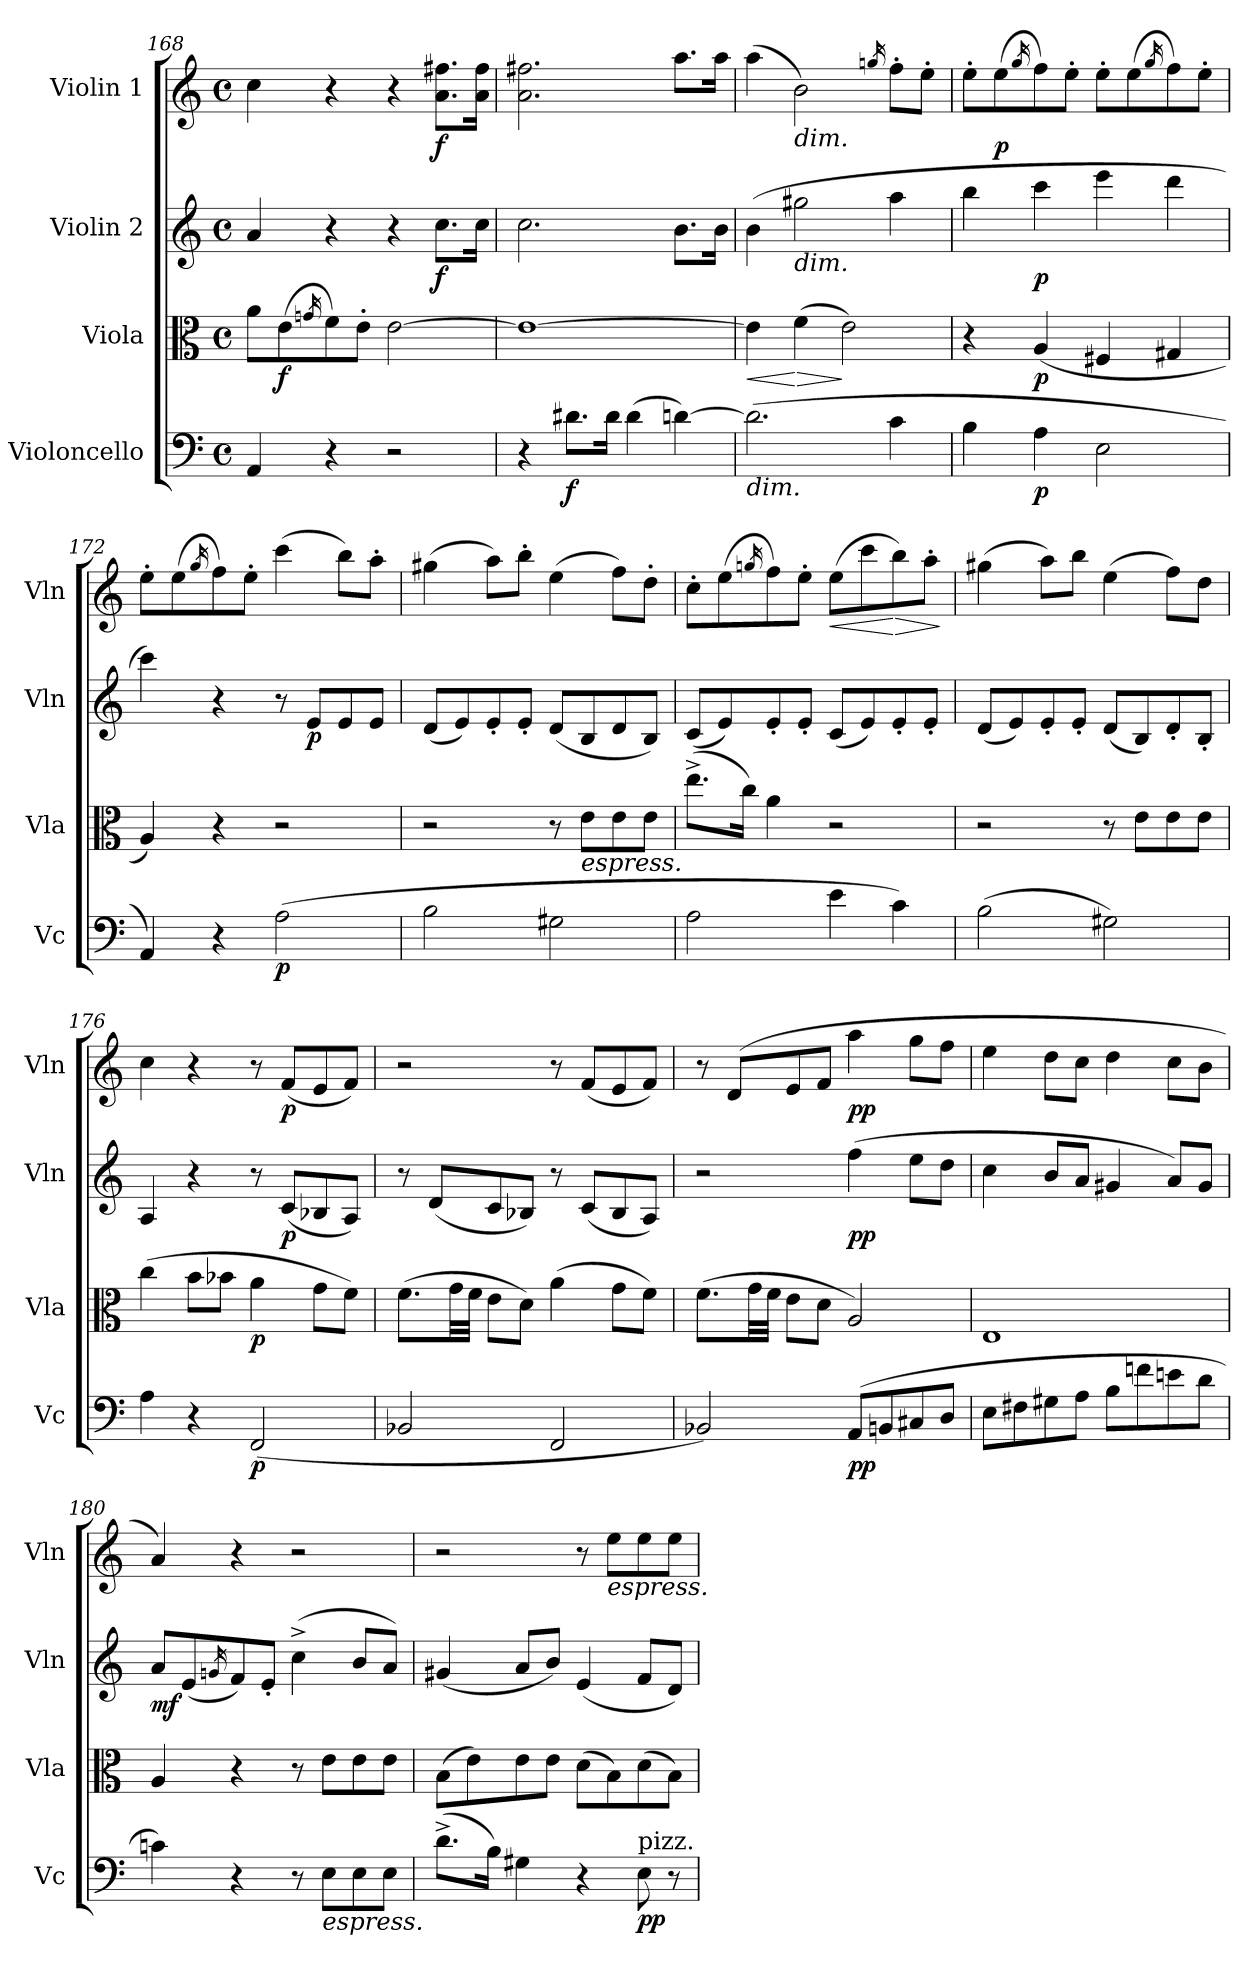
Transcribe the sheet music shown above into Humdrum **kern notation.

**kern	**dynam	**kern	**dynam	**kern	**dynam	**kern	**dynam
*part4	*part4	*part3	*part3	*part2	*part2	*part1	*part1
*staff4	*staff4	*staff3	*staff3	*staff2	*staff2	*staff1	*staff1
*I"Violoncello	*	*I"Viola	*	*I"Violin 2	*	*I"Violin 1	*
*I'Vc	*	*I'Vla	*	*I'Vln	*	*I'Vln	*
*clefF4	*	*clefC3	*	*clefG2	*	*clefG2	*
*k[]	*	*k[]	*	*k[]	*	*k[]	*
*M4/4	*	*M4/4	*	*M4/4	*	*M4/4	*
*met(c)	*	*met(c)	*	*met(c)	*	*met(c)	*
=168	=168	=168	=168	=168	=168	=168	=168
4AA/	.	8a\L	.	4a/	.	4cc\	.
!	!	!	!LO:DY:b	!	!	!	!
.	.	(8e\	f	.	.	.	.
.	.	16qgn/	.	.	.	.	.
4r	.	8f\)	.	4r	.	4r	.
.	.	8e'\J	.	.	.	.	.
2r	.	[2e\	.	4r	.	4r	.
!	!	!	!	!	!LO:DY:b	!	!LO:DY:b
.	.	.	.	8.cc\L	f	8.a\ 8.ff#X\L	f
.	.	.	.	16cc\Jk	.	16a\ 16ff#\Jk	.
!!LO:LB:g=z
=169	=169	=169	=169	=169	=169	=169	=169
4r	.	1e_	.	2.cc\	.	2.a\ 2.ff#X\	.
!	!LO:DY:b	!	!	!	!	!	!
8.d#X\L	f	.	.	.	.	.	.
16d#\Jk	.	.	.	.	.	.	.
(4d#\	.	.	.	.	.	.	.
[4dn\)	.	.	.	8.b\L	.	8.aa\L	.
.	.	.	.	16b\Jk	.	16aa\Jk	.
=170	=170	=170	=170	=170	=170	=170	=170
!LO:TX:b:i:t=dim.	!	!	!	!	!	!	!
!	!	!	!LO:HP:b	!	!	!	!
(2.d\]	.	4e\]	<	(4b\	.	(4aa\	.
!	!	!	!	!	!	!LO:TX:b:i:t=dim.	!
!	!	!	!	!LO:TX:b:i:t=dim.	!	!	!
!	!	!	!LO:HP:n=1:b	!	!	!	!
.	.	(4f\	[ >	2gg#X\	.	2b\)	.
.	.	2e\)	]	.	.	.	.
.	.	.	.	.	.	16qggn/	.
4c\	.	.	.	4aa\	.	8ff'\L	.
.	.	.	.	.	.	8ee'\J	.
=171	=171	=171	=171	=171	=171	=171	=171
4B\	.	4r	.	4bb\	.	8ee'\L	.
!	!	!	!	!	!	!	!LO:DY:b
.	.	.	.	.	.	(8ee\	p
.	.	.	.	.	.	16qgg/	.
!	!LO:DY:b	!	!LO:DY:b	!	!LO:DY:b	!	!
4A\	p	(4A/	p	4ccc\	p	8ff\)	.
.	.	.	.	.	.	8ee'\J	.
2E\	.	4F#X/	.	4eee\	.	8ee'\L	.
.	.	.	.	.	.	(8ee\	.
.	.	.	.	.	.	16qgg/	.
.	.	4G#X/	.	4ddd\	.	8ff\)	.
.	.	.	.	.	.	8ee'\J	.
=172	=172	=172	=172	=172	=172	=172	=172
4AA/)	.	4A/)	.	4ccc\)	.	8ee'\L	.
.	.	.	.	.	.	(8ee\	.
.	.	.	.	.	.	16qgg/	.
4r	.	4r	.	4r	.	8ff\)	.
.	.	.	.	.	.	8ee'\J	.
!	!LO:DY:b	!	!	!	!	!	!
(2A\	p	2r	.	8r	.	(4ccc\	.
!	!	!	!	!	!LO:DY:b	!	!
.	.	.	.	8e/L	p	.	.
.	.	.	.	8e/	.	8bb\L)	.
.	.	.	.	8e/J	.	8aa'\J	.
=173	=173	=173	=173	=173	=173	=173	=173
2B\	.	2r	.	(8d/L	.	(4gg#X\	.
.	.	.	.	8e/)	.	.	.
.	.	.	.	8e'/	.	8aa\L)	.
.	.	.	.	8e'/J	.	8bb'\J	.
2G#X\	.	8r	.	(8d/L	.	(4ee\	.
!	!	!LO:TX:b:i:t=espress.	!	!	!	!	!
.	.	8e\L	.	8B/	.	.	.
.	.	8e\	.	8d/	.	8ff\L)	.
.	.	8e\J	.	8B/J)	.	8dd'\J	.
=174	=174	=174	=174	=174	=174	=174	=174
2A\	.	(8.ee^\L	.	(8c/L	.	8cc'\L	.
.	.	.	.	8e/)	.	(8ee\	.
.	.	16cc\Jk)	.	.	.	.	.
.	.	.	.	.	.	16qggn/	.
.	.	4a\	.	8e'/	.	8ff\)	.
.	.	.	.	8e'/J	.	8ee'\J	.
!	!	!	!	!	!	!	!LO:HP:b
4e\	.	2r	.	(8c/L	.	(8ee\L	<
.	.	.	.	8e/)	.	8ccc\	.
!	!	!	!	!	!	!	!LO:HP:n=1:b
4c\)	.	.	.	8e'/	.	8bb\)	[ >
.	.	.	.	8e'/J	.	8aa'\J	.
.	.	.	.	.	.	.	]
!!LO:LB:g=z
=175	=175	=175	=175	=175	=175	=175	=175
(2B\	.	2r	.	(8d/L	.	(4gg#X\	.
.	.	.	.	8e/)	.	.	.
.	.	.	.	8e'/	.	8aa\L)	.
.	.	.	.	8e'/J	.	8bb\J	.
2G#X\)	.	8r	.	(8d/L	.	(4ee\	.
.	.	8e\L	.	8B/)	.	.	.
.	.	8e\	.	8d'/	.	8ff\L)	.
.	.	8e\J	.	8B'/J	.	8dd\J	.
=176	=176	=176	=176	=176	=176	=176	=176
4A\	.	(4cc\	.	4A/	.	4cc\	.
4r	.	8b\L	.	4r	.	4r	.
.	.	8b-X\J	.	.	.	.	.
!	!LO:DY:b	!	!LO:DY:b	!	!	!	!
(<2FF/	p	4a\	p	8r	.	8r	.
!	!	!	!	!	!LO:DY:b	!	!LO:DY:b
.	.	.	.	(8c/L	p	(8f/L	p
.	.	8g\L	.	8B-X/	.	8e/	.
.	.	8f\J)	.	8A/J)	.	8f/J)	.
!!LO:PB:g=z
=177	=177	=177	=177	=177	=177	=177	=177
2BB-X/	.	(8.f\L	.	8r	.	2r	.
.	.	.	.	(8d/L	.	.	.
.	.	32g\LL	.	.	.	.	.
.	.	32f\JJJ	.	.	.	.	.
.	.	8e\L	.	8c/	.	.	.
.	.	8d\J)	.	8B-X/J)	.	.	.
2FF/	.	(4a\	.	8r	.	8r	.
.	.	.	.	(8c/L	.	(8f/L	.
.	.	8g\L	.	8B-/	.	8e/	.
.	.	8f\J)	.	8A/J)	.	8f/J)	.
=178	=178	=178	=178	=178	=178	=178	=178
2BB-X/)	.	(8.f\L	.	2r	.	8r	.
.	.	.	.	.	.	(8d/L	.
.	.	32g\LL	.	.	.	.	.
.	.	32f\JJJ	.	.	.	.	.
.	.	8e\L	.	.	.	8e/	.
.	.	8d\J	.	.	.	8f/J	.
!	!LO:DY:b	!	!	!	!LO:DY:b	!	!LO:DY:b
(8AA/L	pp	2A/)	.	(4ff\	pp	4aa\	pp
8BBn/	.	.	.	.	.	.	.
8C#X/	.	.	.	8ee\L	.	8gg\L	.
8D/J	.	.	.	8dd\J	.	8ff\J	.
=179	=179	=179	=179	=179	=179	=179	=179
8E\L	.	1E	.	4cc\	.	4ee\	.
8F#X\	.	.	.	.	.	.	.
8G#X\	.	.	.	8b/L	.	8dd\L	.
8A\J	.	.	.	8a/J	.	8cc\J	.
8B\L	.	.	.	4g#X/	.	4dd\	.
8fn\	.	.	.	.	.	.	.
8en\	.	.	.	8a/L)	.	8cc\L	.
8d\J	.	.	.	8g#/J	.	8b\J	.
=180	=180	=180	=180	=180	=180	=180	=180
!	!	!	!	!	!LO:DY:b	!	!
4cn\)	.	4A/	.	8a/L	mf	4a/)	.
.	.	.	.	(8e/	.	.	.
.	.	.	.	16qgn/	.	.	.
4r	.	4r	.	8f/)	.	4r	.
.	.	.	.	8e'/J	.	.	.
8r	.	8r	.	(4cc^\	.	2r	.
!LO:TX:b:i:t=espress.	!	!	!	!	!	!	!
8E\L	.	8e\L	.	.	.	.	.
8E\	.	8e\	.	8b/L	.	.	.
8E\J	.	8e\J	.	8a/J)	.	.	.
=181	=181	=181	=181	=181	=181	=181	=181
(8.d^\L	.	(8B\L	.	(4g#X/	.	2r	.
.	.	8e\)	.	.	.	.	.
16B\Jk)	.	.	.	.	.	.	.
4G#X\	.	8e\	.	8a/L	.	.	.
.	.	8e\J	.	8b/J)	.	.	.
4r	.	(8d\L	.	(4e/	.	8r	.
!	!	!	!	!	!	!LO:TX:b:i:t=espress.	!
.	.	8B\)	.	.	.	8ee\L	.
!LO:TX:a:t=pizz.	!	!	!	!	!	!	!
!	!LO:DY:b	!	!	!	!	!	!
8E\	pp	(8d\	.	8f/L	.	8ee\	.
8r	.	8B\J)	.	8d/J)	.	8ee\J	.
=	=	=	=	=	=	=	=
*-	*-	*-	*-	*-	*-	*-	*-
